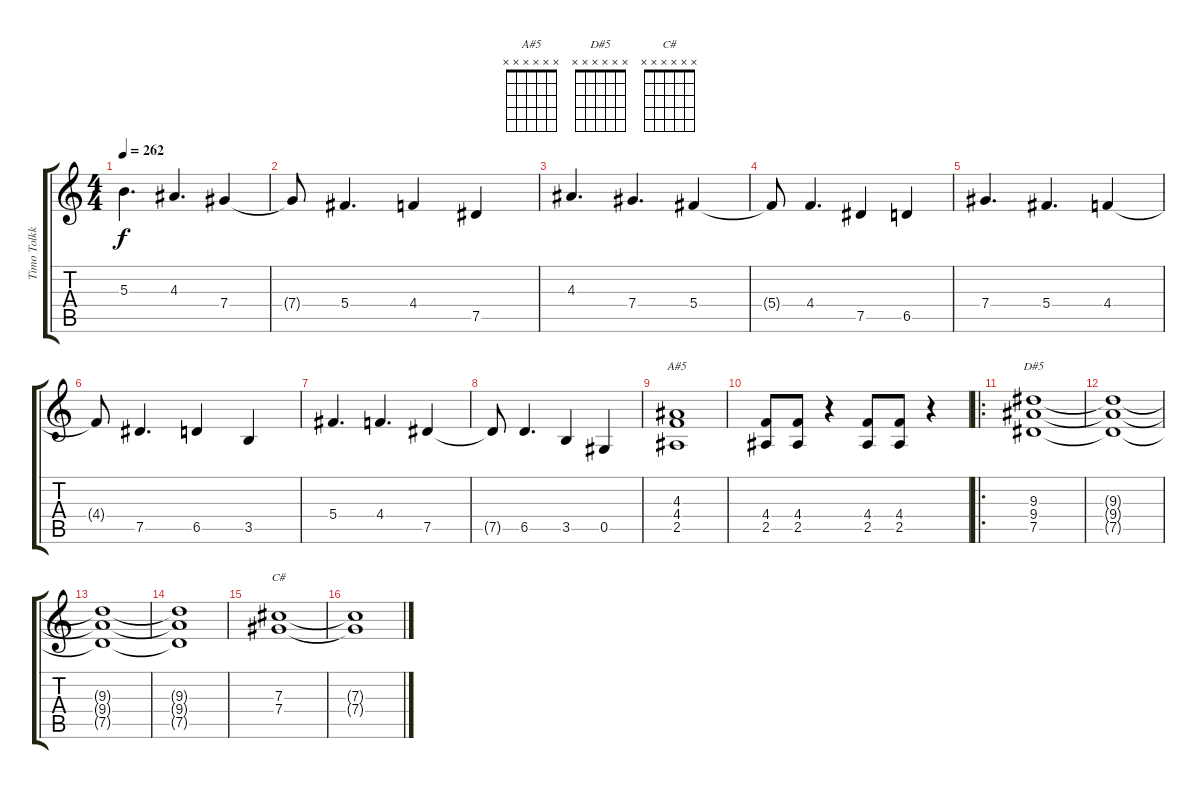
\track ("Timo Tolkki" "Timo Tolkk") {instrument distortionguitar}
\staff {score tabs}
\tuning (Eb4 Bb3 Gb3 Db3 Ab2 Eb2) {hide}
\chord ("A#5" x x x x x x)
\chord ("D#5" x x x x x x)
\chord ("C#" x x x x x x)
\ts (4 4)
\tempo 262
\clef g2
\ks c
5.3.4{d dy f} 4.3.4{d} 7.4.4 |
7.4{t}.8 5.4.4{d} 4.4.4 7.5.4 |
4.3.4{d} 7.4.4{d} 5.4.4 |
5.4{t}.8 4.4.4{d} 7.5.4 6.5.4 |
7.4.4{d} 5.4.4{d} 4.4.4 |
4.4{t}.8 7.5.4{d} 6.5.4 3.5.4 |
5.4.4{d} 4.4.4{d} 7.5.4 |
7.5{t}.8 6.5.4{d} 3.5.4 0.5.4 |
(4.3 4.4 2.5).1{ch "A#5"} |
(4.4 2.5).8 (4.4 2.5).8 r.4 (4.4 2.5).8 (4.4 2.5).8 r.4 |
\ro
(9.3 9.4 7.5).1{ch "D#5"} |
(9.3{t} 9.4{t} 7.5{t}).1 |
(9.3{t} 9.4{t} 7.5{t}).1 |
(9.3{t} 9.4{t} 7.5{t}).1 |
(7.3 7.4).1{ch "C#"} |
(7.3{t} 7.4{t}).1
